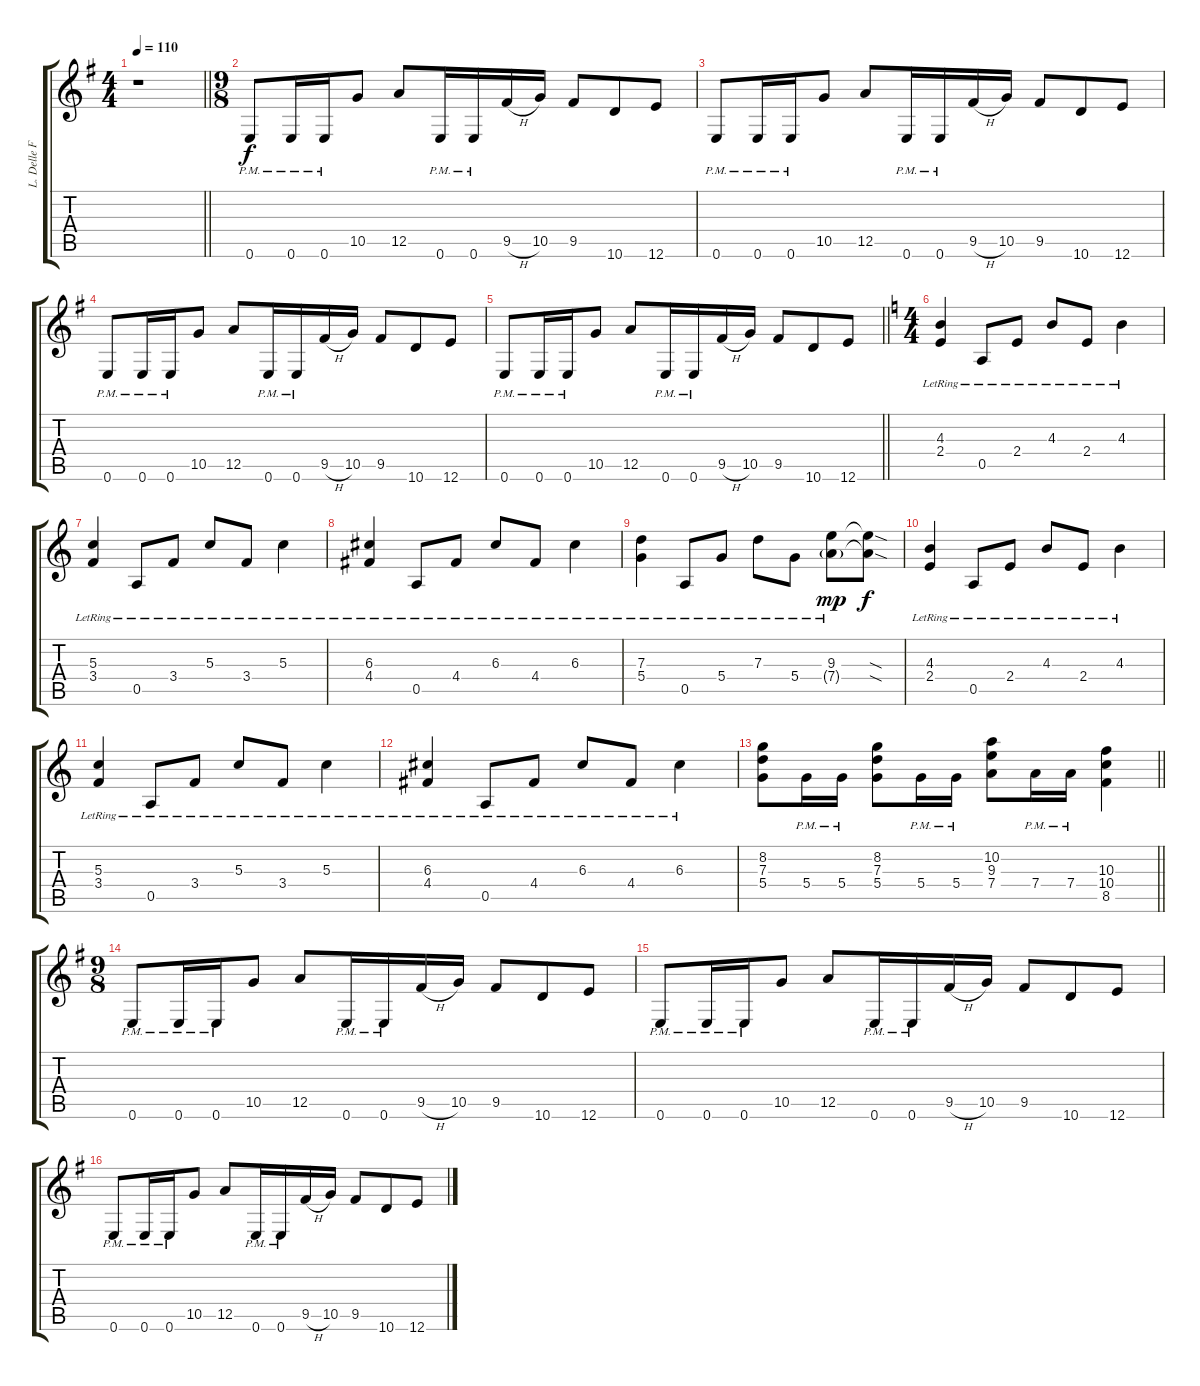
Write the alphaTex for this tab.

\track ("L. Delle Fave (Dist. Guitar L)" "L. Delle F") {instrument overdrivenguitar}
\staff {score tabs}
\tuning (E4 B3 G3 D3 A2 E2) {hide}
\ts (4 4)
\tempo 110
\clef g2
\barLineRight lightlight
\ks eminor
r.1{dy f} |
\ts (9 8)
0.6{pm}.8{instrument overdrivenguitar} 0.6{pm}.16 0.6{pm}.16 10.5.8 12.5.8 0.6{pm}.16 0.6{pm}.16 9.5{h}.16 10.5.16 9.5.8 10.6.8 12.6.8 |
0.6{pm}.8 0.6{pm}.16 0.6{pm}.16 10.5.8 12.5.8 0.6{pm}.16 0.6{pm}.16 9.5{h}.16 10.5.16 9.5.8 10.6.8 12.6.8 |
0.6{pm}.8 0.6{pm}.16 0.6{pm}.16 10.5.8 12.5.8 0.6{pm}.16 0.6{pm}.16 9.5{h}.16 10.5.16 9.5.8 10.6.8 12.6.8 |
\barLineRight lightlight
0.6{pm}.8 0.6{pm}.16 0.6{pm}.16 10.5.8 12.5.8 0.6{pm}.16 0.6{pm}.16 9.5{h}.16 10.5.16 9.5.8 10.6.8 12.6.8 |
\ts (4 4)
\ks aminor
(4.3{lr} 2.4{lr}).4 0.5{lr}.8 2.4{lr}.8 4.3{lr}.8 2.4{lr}.8 4.3{lr}.4 |
(5.3{lr} 3.4{lr}).4 0.5{lr}.8 3.4{lr}.8 5.3{lr}.8 3.4{lr}.8 5.3{lr}.4 |
(6.3{lr} 4.4{lr}).4 0.5{lr}.8 4.4{lr}.8 6.3{lr}.8 4.4{lr}.8 6.3{lr}.4 |
(7.3{lr} 5.4{lr}).4 0.5{lr}.8 5.4{lr}.8 7.3{lr}.8 5.4{lr}.8 (9.3{lr} 7.4{g}).8{dy mp} (9.3{sod t} 7.4{sod t}).8{dy f} |
(4.3{lr} 2.4{lr}).4 0.5{lr}.8 2.4{lr}.8 4.3{lr}.8 2.4{lr}.8 4.3{lr}.4 |
(5.3{lr} 3.4{lr}).4 0.5{lr}.8 3.4{lr}.8 5.3{lr}.8 3.4{lr}.8 5.3{lr}.4 |
(6.3{lr} 4.4{lr}).4 0.5{lr}.8 4.4{lr}.8 6.3{lr}.8 4.4{lr}.8 6.3{lr}.4 |
\barLineRight lightlight
(8.2 7.3 5.4).8 5.4{pm}.16 5.4{pm}.16 (8.2 7.3 5.4).8 5.4{pm}.16 5.4{pm}.16 (10.2 9.3 7.4).8 7.4{pm}.16 7.4{pm}.16 (10.3 10.4 8.5).4 |
\ts (9 8)
\ks eminor
0.6{pm}.8 0.6{pm}.16 0.6{pm}.16 10.5.8 12.5.8 0.6{pm}.16 0.6{pm}.16 9.5{h}.16 10.5.16 9.5.8 10.6.8 12.6.8 |
0.6{pm}.8 0.6{pm}.16 0.6{pm}.16 10.5.8 12.5.8 0.6{pm}.16 0.6{pm}.16 9.5{h}.16 10.5.16 9.5.8 10.6.8 12.6.8 |
0.6{pm}.8 0.6{pm}.16 0.6{pm}.16 10.5.8 12.5.8 0.6{pm}.16 0.6{pm}.16 9.5{h}.16 10.5.16 9.5.8 10.6.8 12.6.8
